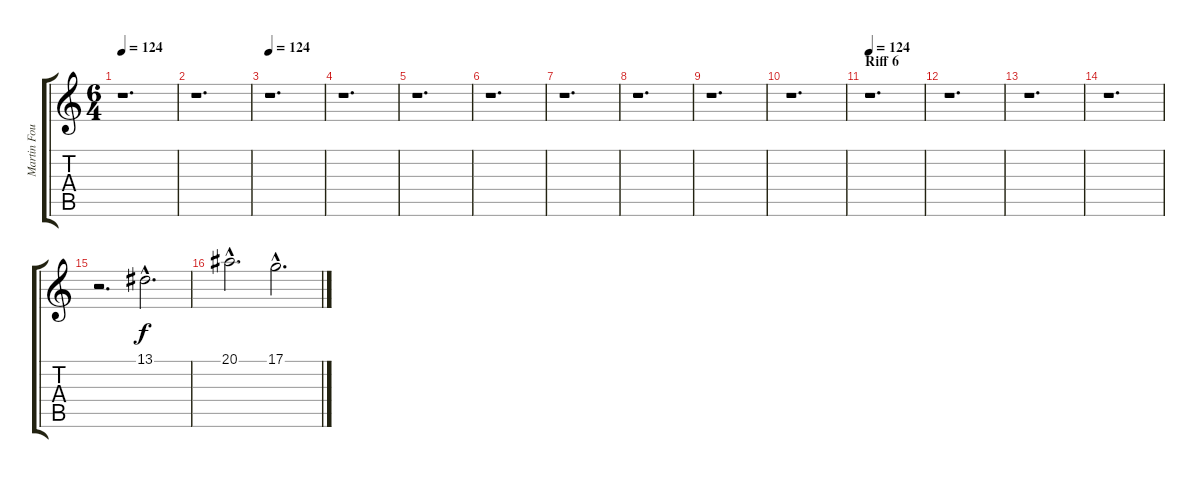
\track ("Martin Foul (Unwashed Pianist)" "Martin Fou") {instrument pad4choir}
\staff {score tabs}
\tuning (D4 A3 F3 C3 G2 D2) {hide}
\ts (6 4)
\tempo 124
\clef g2
\ks c
r.1{d dy f} |
r.1{d} |
\tempo 124
r.1{d} |
r.1{d} |
r.1{d} |
r.1{d} |
r.1{d} |
r.1{d} |
r.1{d} |
r.1{d} |
\section ("" "Riff 6")
\tempo 124
r.1{d volume 15 balance 7 instrument pad4choir} |
r.1{d} |
r.1{d} |
r.1{d} |
r.2{d} 13.1{hac}.2{d} |
20.1{hac}.2{d} 17.1{hac}.2{d}
